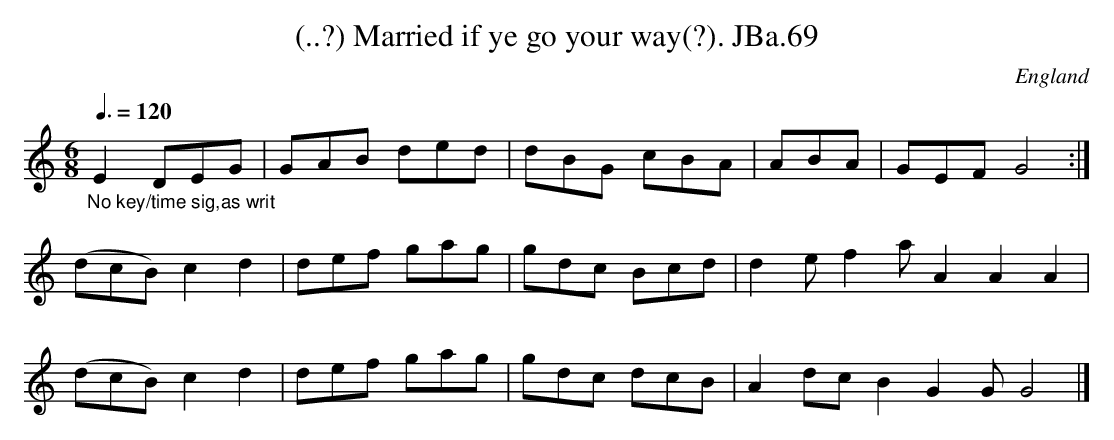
X:1
T:(..?) Married if ye go your way(?). JBa.69
M:6/8
L:1/8
Q:3/8=120
O:England
K:C major
"_No key/time sig,as writ"E2 DEG | GAB ded | dBG cBA | ABA | GEF G4 :|!
(dcB) c2d2 |def gag | gdc Bcd | d2e f2a 2A2A2A2 |!
(dcB) c2d2 | def gag |gdc dcB | A2 dc B2 G2 G G4|]
